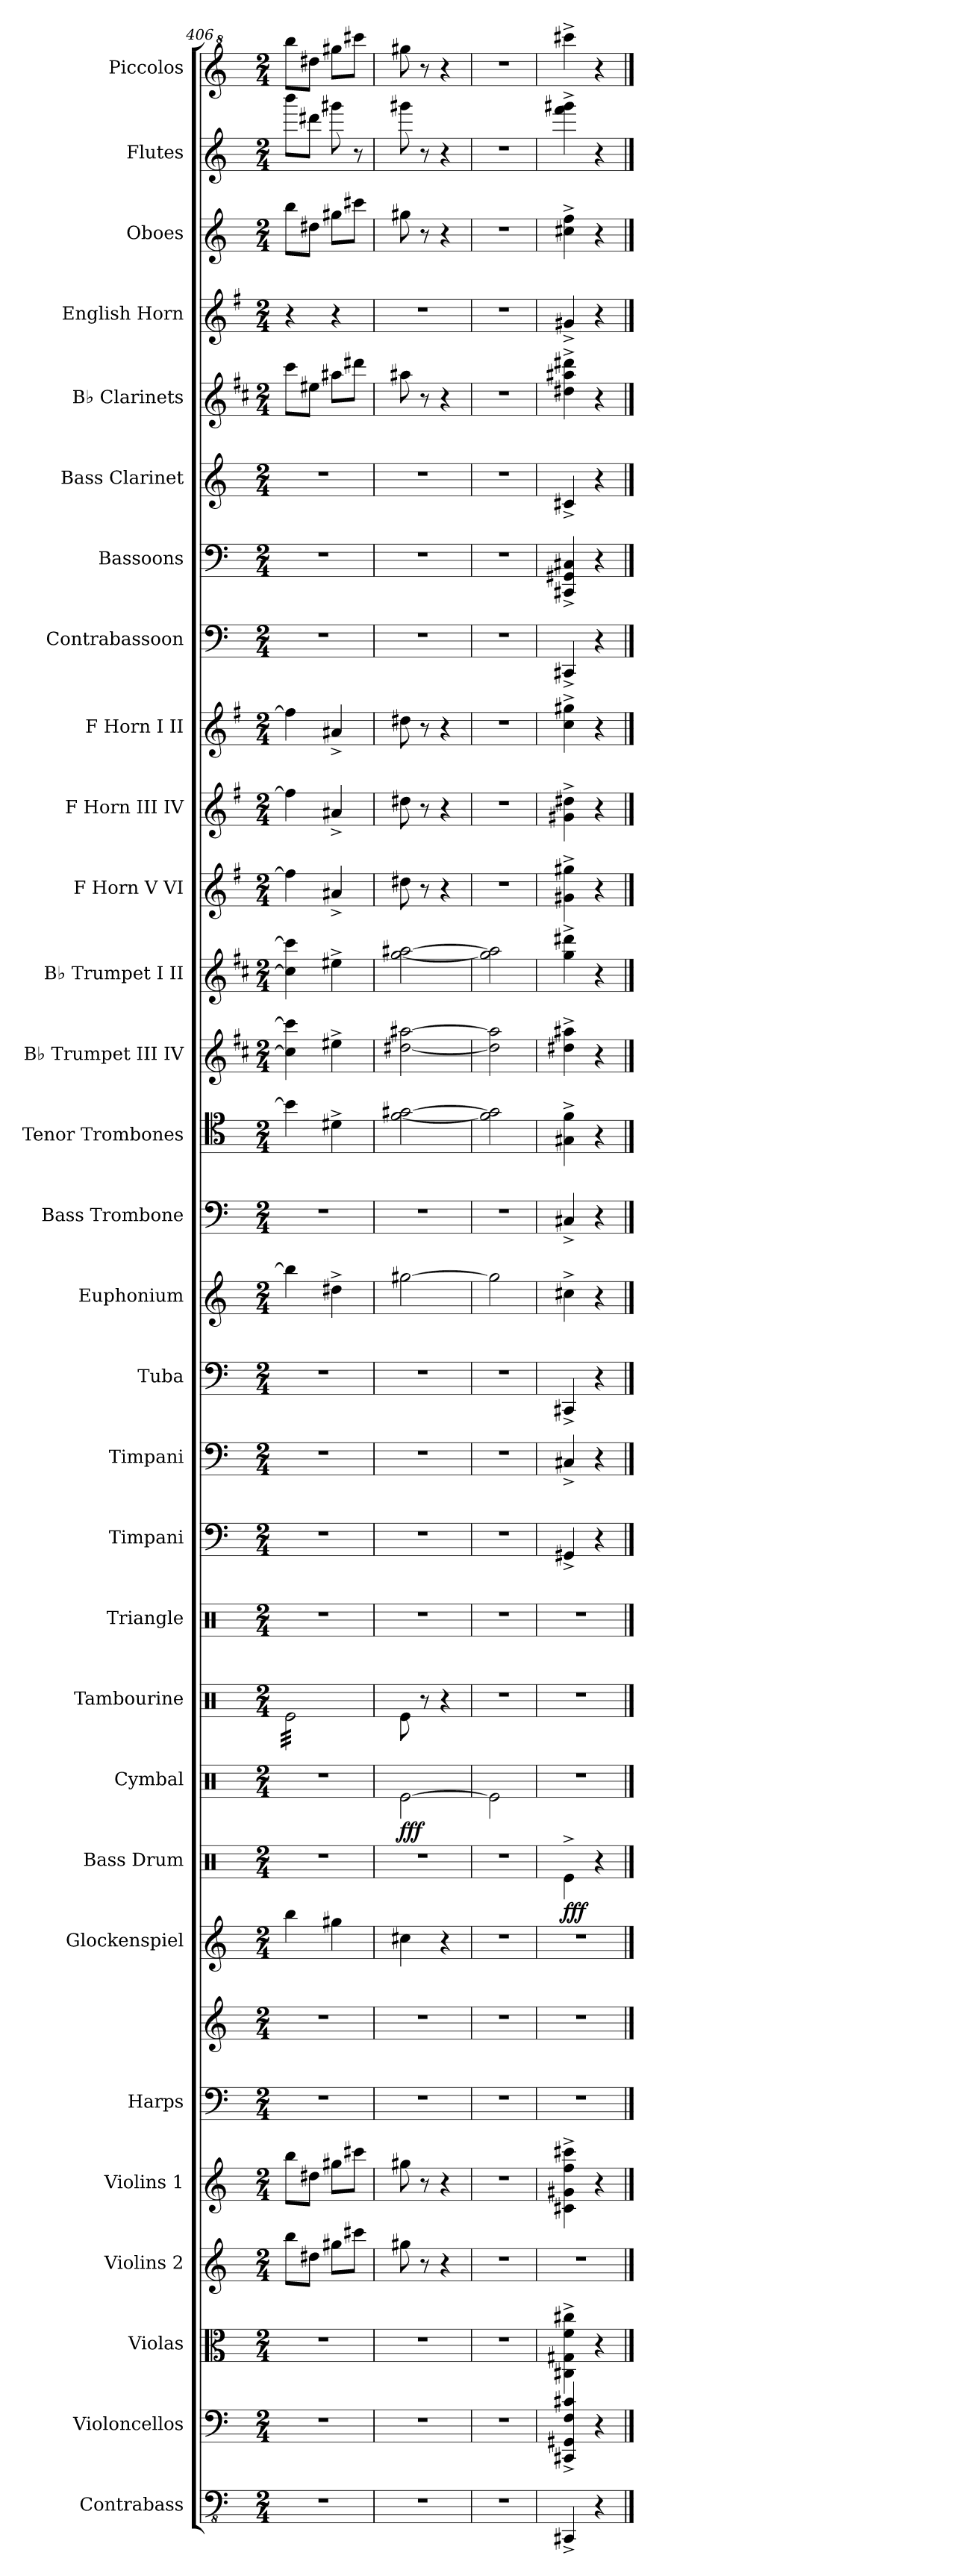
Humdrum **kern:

**kern	**kern	**kern	**kern	**kern	**kern	**kern	**kern	**kern	**dynam	**kern	**dynam	**kern	**kern	**kern	**kern	**kern	**kern	**kern	**kern	**kern	**kern	**kern	**kern	**kern	**kern	**kern	**kern	**kern	**kern	**kern	**kern	**kern
*part30	*part29	*part28	*part27	*part26	*part25	*part25	*part24	*part23	*part23	*part22	*part22	*part21	*part20	*part19	*part18	*part17	*part16	*part15	*part14	*part13	*part12	*part11	*part10	*part9	*part8	*part7	*part6	*part5	*part4	*part3	*part2	*part1
*staff31	*staff30	*staff29	*staff28	*staff27	*staff26	*staff25	*staff24	*staff23	*staff23	*staff22	*staff22	*staff21	*staff20	*staff19	*staff18	*staff17	*staff16	*staff15	*staff14	*staff13	*staff12	*staff11	*staff10	*staff9	*staff8	*staff7	*staff6	*staff5	*staff4	*staff3	*staff2	*staff1
*I"Contrabass	*I"Violoncellos	*I"Violas	*I"Violins 2	*I"Violins 1	*I"Harps	*	*I"Glockenspiel	*I"Bass Drum	*	*I"Cymbal	*	*I"Tambourine	*I"Triangle	*I"Timpani	*I"Timpani	*I"Tuba	*I"Euphonium	*I"Bass Trombone	*I"Tenor Trombones	*I"B♭ Trumpet III IV	*I"B♭ Trumpet I II	*I"F Horn V VI	*I"F Horn III IV	*I"F Horn I II	*I"Contrabassoon	*I"Bassoons	*I"Bass Clarinet	*I"B♭ Clarinets	*I"English Horn	*I"Oboes	*I"Flutes	*I"Piccolos
*I'Cb.	*I'Vc.	*I'Vla.	*I'Vln. 2	*I'Vln. 1	*I'Hrp.	*	*I'Glk.	*I'B. Dr.	*	*I'Cym.	*	*I'Tamb.	*I'Trgl.	*I'Timp.	*I'Timp.	*I'Tba.	*I'Euph.	*I'Tbn.	*I'Tbn.	*I'B♭ Tpt.	*I'B♭ Tpt.	*I'F Hn.	*I'F Hn.	*I'F Hn.	*I'Cbsn.	*I'Bsn.	*I'B. Cl.	*I'B♭ Cl.	*I'E. Hn.	*I'Ob.	*I'Fl.	*I'Picc.
*clefFv4	*clefF4	*clefC3	*clefG2	*clefG2	*clefF4	*clefG2	*clefG2	*clefX	*	*clefX	*	*clefX	*clefX	*clefF4	*clefF4	*clefF4	*clefG2	*clefF4	*clefC4	*clefG2	*clefG2	*clefG2	*clefG2	*clefG2	*clefF4	*clefF4	*clefG2	*clefG2	*clefG2	*clefG2	*clefG2	*clefG^2
*	*	*	*	*	*	*	*ITrd-14c-24	*	*	*	*	*	*	*	*	*	*ITrd8c14	*	*	*ITrd1c2	*ITrd1c2	*ITrd4c7	*ITrd4c7	*ITrd4c7	*ITrd7c12	*	*ITrd8c14	*ITrd1c2	*ITrd4c7	*	*	*
*k[]	*k[]	*k[]	*k[]	*k[]	*k[]	*k[]	*k[]	*k[]	*	*k[]	*	*k[]	*k[]	*k[]	*k[]	*k[]	*k[]	*k[]	*k[]	*k[]	*k[]	*k[]	*k[]	*k[]	*k[]	*k[]	*k[]	*k[]	*k[]	*k[]	*k[]	*k[]
*M2/4	*M2/4	*M2/4	*M2/4	*M2/4	*M2/4	*M2/4	*M2/4	*M2/4	*	*M2/4	*	*M2/4	*M2/4	*M2/4	*M2/4	*M2/4	*M2/4	*M2/4	*M2/4	*M2/4	*M2/4	*M2/4	*M2/4	*M2/4	*M2/4	*M2/4	*M2/4	*M2/4	*M2/4	*M2/4	*M2/4	*M2/4
=406	=406	=406	=406	=406	=406	=406	=406	=406	=406	=406	=406	=406	=406	=406	=406	=406	=406	=406	=406	=406	=406	=406	=406	=406	=406	=406	=406	=406	=406	=406	=406	=406
*	*	*	*	*	*	*	*	*	*	*	*	*tremolo	*	*	*	*	*	*	*	*	*	*	*	*	*	*	*	*	*	*	*	*
2r	2r	2r	8bb\L	8bb\L	2r	2r	4bbbb\	2r	.	2r	.	32Re\LLL	2r	2r	2r	2r	4b\]	2r	4b\]	4b\] 4bb\]	4b\] 4bb\]	4b\]	4b\]	4b\]	2r	2r	2r	8bb\L	4r	8bb\L	8bbb\L	8bbb\L
.	.	.	.	.	.	.	.	.	.	.	.	32Re\	.	.	.	.	.	.	.	.	.	.	.	.	.	.	.	.	.	.	.	.
.	.	.	.	.	.	.	.	.	.	.	.	32Re\	.	.	.	.	.	.	.	.	.	.	.	.	.	.	.	.	.	.	.	.
.	.	.	.	.	.	.	.	.	.	.	.	32Re\	.	.	.	.	.	.	.	.	.	.	.	.	.	.	.	.	.	.	.	.
.	.	.	8dd#X\J	8dd#X\J	.	.	.	.	.	.	.	32Re\	.	.	.	.	.	.	.	.	.	.	.	.	.	.	.	8dd#X\J	.	8dd#X\J	8ddd#X\J	8ddd#X\J
.	.	.	.	.	.	.	.	.	.	.	.	32Re\	.	.	.	.	.	.	.	.	.	.	.	.	.	.	.	.	.	.	.	.
.	.	.	.	.	.	.	.	.	.	.	.	32Re\	.	.	.	.	.	.	.	.	.	.	.	.	.	.	.	.	.	.	.	.
.	.	.	.	.	.	.	.	.	.	.	.	32Re\	.	.	.	.	.	.	.	.	.	.	.	.	.	.	.	.	.	.	.	.
.	.	.	8gg#X\L	8gg#X\L	.	.	4gggg#X\	.	.	.	.	32Re\	.	.	.	.	4d#X^\	.	4d#X^\	4dd#X^\	4dd#X^\	4d#X^/	4d#X^/	4d#X^/	.	.	.	8gg#X\L	4r	8gg#X\L	8ggg#X\	8ggg#X\L
.	.	.	.	.	.	.	.	.	.	.	.	32Re\	.	.	.	.	.	.	.	.	.	.	.	.	.	.	.	.	.	.	.	.
.	.	.	.	.	.	.	.	.	.	.	.	32Re\	.	.	.	.	.	.	.	.	.	.	.	.	.	.	.	.	.	.	.	.
.	.	.	.	.	.	.	.	.	.	.	.	32Re\	.	.	.	.	.	.	.	.	.	.	.	.	.	.	.	.	.	.	.	.
.	.	.	8ccc#X\J	8ccc#X\J	.	.	.	.	.	.	.	32Re\	.	.	.	.	.	.	.	.	.	.	.	.	.	.	.	8ccc#X\J	.	8ccc#X\J	8r	8cccc#X\J
.	.	.	.	.	.	.	.	.	.	.	.	32Re\	.	.	.	.	.	.	.	.	.	.	.	.	.	.	.	.	.	.	.	.
.	.	.	.	.	.	.	.	.	.	.	.	32Re\	.	.	.	.	.	.	.	.	.	.	.	.	.	.	.	.	.	.	.	.
.	.	.	.	.	.	.	.	.	.	.	.	32Re\JJJ	.	.	.	.	.	.	.	.	.	.	.	.	.	.	.	.	.	.	.	.
*	*	*	*	*	*	*	*	*	*	*	*	*Xtremolo	*	*	*	*	*	*	*	*	*	*	*	*	*	*	*	*	*	*	*	*
=407	=407	=407	=407	=407	=407	=407	=407	=407	=407	=407	=407	=407	=407	=407	=407	=407	=407	=407	=407	=407	=407	=407	=407	=407	=407	=407	=407	=407	=407	=407	=407	=407
!	!	!	!	!	!	!	!	!	!	!	!LO:DY:b	!	!	!	!	!	!	!	!	!	!	!	!	!	!	!	!	!	!	!	!	!
2r	2r	2r	8gg#X\	8gg#X\	2r	2r	4cccc#X\	2r	.	[2Re\	fff	8Re\	2r	2r	2r	2r	[2g#X\	2r	[2f\ [2g#X\	[2cc#X\ [2gg#X\	[2ff\ [2gg#X\	8g#X\	8g#X\	8g#X\	2r	2r	2r	8gg#X\	2r	8gg#X\	8ggg#X\	8ggg#X\
.	.	.	8r	8r	.	.	.	.	.	.	.	8r	.	.	.	.	.	.	.	.	.	8r	8r	8r	.	.	.	8r	.	8r	8r	8r
.	.	.	4r	4r	.	.	4r	.	.	.	.	4r	.	.	.	.	.	.	.	.	.	4r	4r	4r	.	.	.	4r	.	4r	4r	4r
=408	=408	=408	=408	=408	=408	=408	=408	=408	=408	=408	=408	=408	=408	=408	=408	=408	=408	=408	=408	=408	=408	=408	=408	=408	=408	=408	=408	=408	=408	=408	=408	=408
2r	2r	2r	2r	2r	2r	2r	2r	2r	.	2Re\]	.	2r	2r	2r	2r	2r	2g#\]	2r	2f\] 2g#\]	2cc#\] 2gg#\]	2ff\] 2gg#\]	2r	2r	2r	2r	2r	2r	2r	2r	2r	2r	2r
=409	=409	=409	=409	=409	=409	=409	=409	=409	=409	=409	=409	=409	=409	=409	=409	=409	=409	=409	=409	=409	=409	=409	=409	=409	=409	=409	=409	=409	=409	=409	=409	=409
!	!	!	!	!	!	!	!	!	!LO:DY:b	!	!	!	!	!	!	!	!	!	!	!	!	!	!	!	!	!	!	!	!	!	!	!
4CCC#X^/	4CC#X/^ 4GG#X/^ 4F/^ 4c#X/^	4C#X\^ 4G#X\^ 4f\^ 4cc#X\^	2r	4c#X\^ 4g#X\^ 4ff\^ 4ccc#X\^	2r	2r	2r	4Re^\	fff	2r	.	2r	2r	4GG#X^/	4C#X^/	4CC#X^/	4c#X^\	4C#X^/	4G#X\^ 4f\^	4cc#X\^ 4gg#X\^	4ff\^ 4ccc#X\^	4c#X\^ 4cc#X\^	4c#X\^ 4g#X\^	4f\^ 4cc#X\^	4CCC#X^/	4CC#X/^ 4GG#X/^ 4C#X/^	4C#X^/	4cc#X\^ 4gg#X\^ 4ccc#X\^	4c#X^/	4cc#X\^ 4ff\^	4fff\^ 4ggg#X\^	4cccc#X^\
4r	4r	4r	.	4r	.	.	.	4r	.	.	.	.	.	4r	4r	4r	4r	4r	4r	4r	4r	4r	4r	4r	4r	4r	4r	4r	4r	4r	4r	4r
==	==	==	==	==	==	==	==	==	==	==	==	==	==	==	==	==	==	==	==	==	==	==	==	==	==	==	==	==	==	==	==	==
*-	*-	*-	*-	*-	*-	*-	*-	*-	*-	*-	*-	*-	*-	*-	*-	*-	*-	*-	*-	*-	*-	*-	*-	*-	*-	*-	*-	*-	*-	*-	*-	*-
